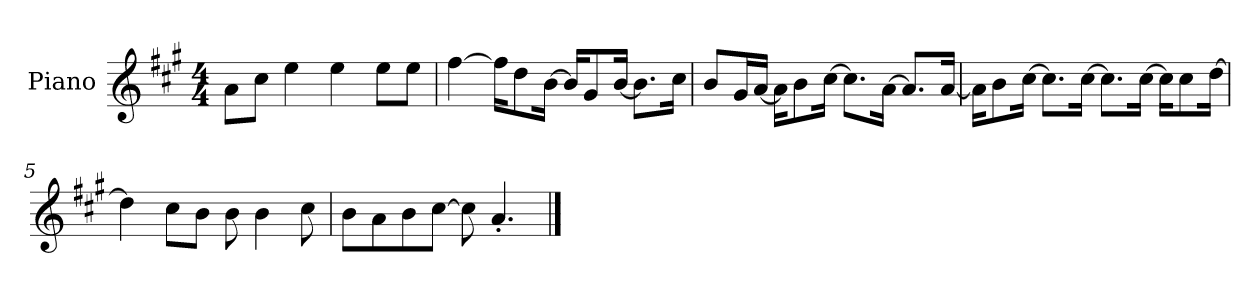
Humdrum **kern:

**kern
*part1
*staff1
*I"Piano
*I'P-no
*clefG2
*k[f#c#g#]
*M4/4
*MM90
=1
8a\L
8cc#\J
4ee\
4ee\
8ee\L
8ee\J
=2
[4ff#\
16ff#\KL]
8dd\
[16b\Jk
16b/KL]
8g#/
[16b/Jk
8.b\L]
16cc#\Jk
=3
8b/L
16g#/L
[16a/JJ
16a\KL]
8b\
[16cc#\Jk
8.cc#\L]
[16a\Jk
8.a/L]
[16a/Jk
=4
16a\KL]
8b\
[16cc#\Jk
8.cc#\L]
[16cc#\Jk
8.cc#\L]
[16cc#\Jk
16cc#\KL]
8cc#\
[16dd\Jk
!!LO:LB:g=z
=5
4dd\]
8cc#\L
8b\J
8b\
4b\
8cc#\
=6
8b\L
8a\
8b\
[8cc#\J
8cc#\]
4.a'/
==
*-
